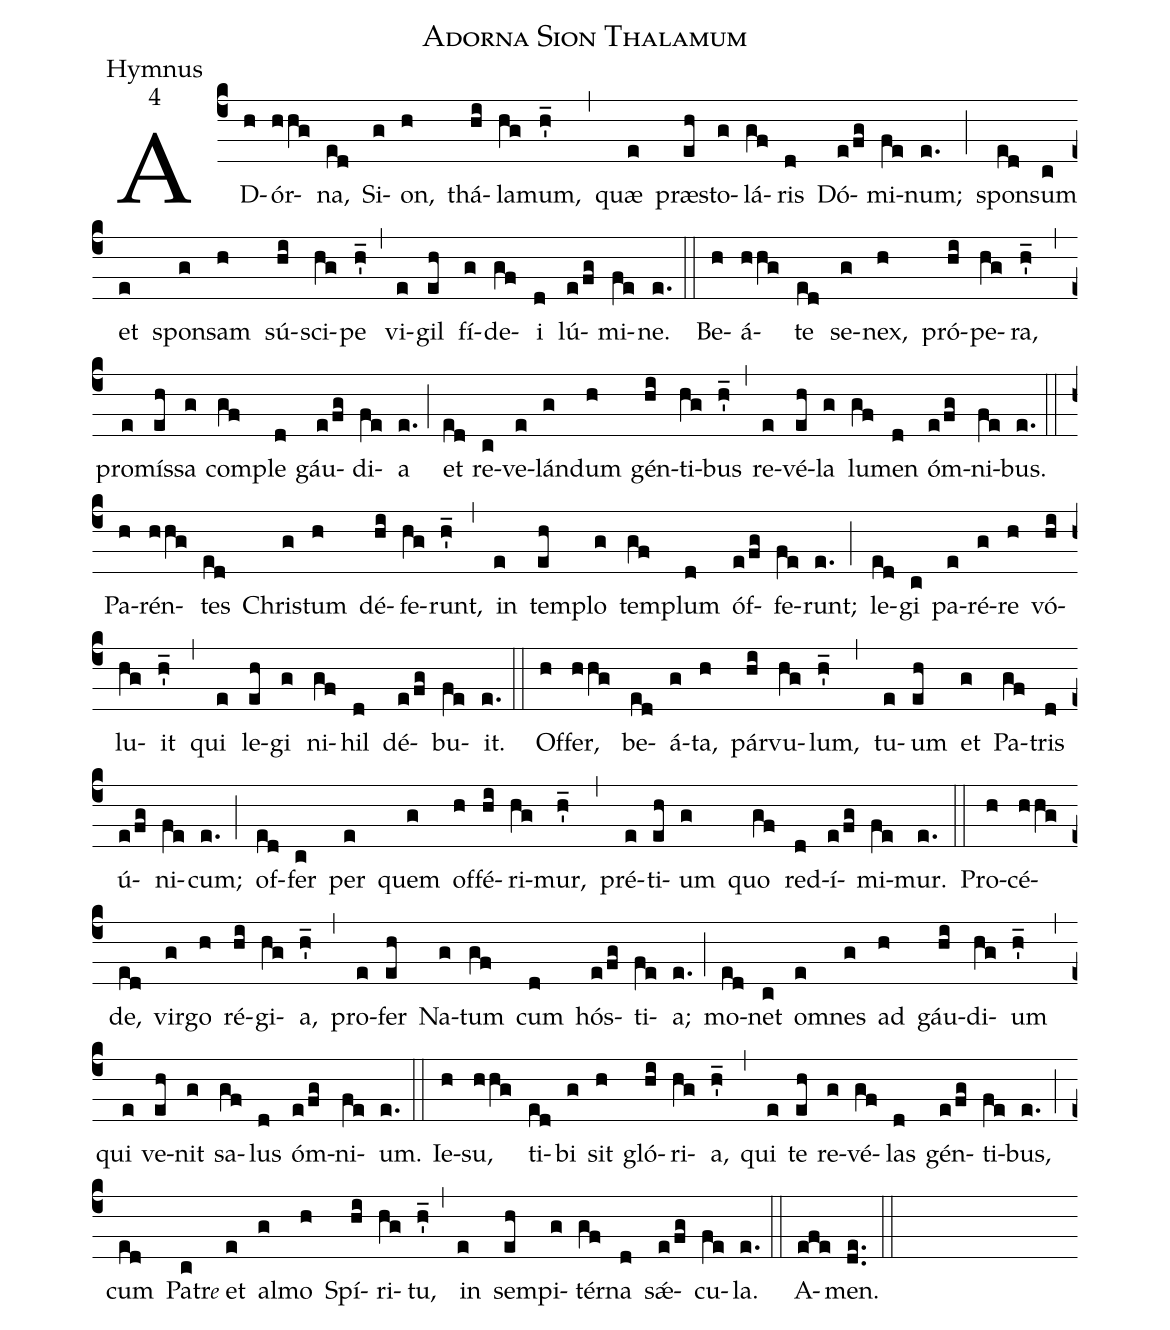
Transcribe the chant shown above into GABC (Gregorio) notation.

name:Adorna Sion Thalamum;
office-part:Hymnus;
mode:4;
%%
(c4)
AD(h)ór(hhg)na,(ed) Si(g)on,(h) thá(hi)la(hg)mum,(h'_) (,)
quæ(e) præ(eh)sto(g)lá(gf)ris(d) Dó(e/fg)mi(fe)num;(e.) (;)
spon(ed)sum(c) et(e) spon(g)sam(h) sú(hi)sci(hg)pe(h'_) (,)
vi(e)gil(eh) fí(g)de(gf)i(d) lú(e/fg)mi(fe)ne.(e.) (::)

Be(h)á(hhg)te(ed) se(g)nex,(h) pró(hi)pe(hg)ra,(h'_) (,)
pro(e)mís(eh)sa(g) com(gf)ple(d) gáu(e/fg)di(fe)a(e.) (;)
et(ed) re(c)ve(e)lán(g)dum(h) gén(hi)ti(hg)bus(h'_) (,)
re(e)vé(eh)la(g) lu(gf)men(d) óm(e/fg)ni(fe)bus.(e.) (::)

Pa(h)rén(hhg)tes(ed) Chris(g)tum(h) dé(hi)fe(hg)runt,(h'_) (,)
in(e) tem(eh)plo(g) tem(gf)plum(d) óf(e/fg)fe(fe)runt;(e.) (;)
le(ed)gi(c) pa(e)ré(g)re(h) vó(hi)lu(hg)it(h'_) (,)
qui(e) le(eh)gi(g) ni(gf)hil(d) dé(e/fg)bu(fe)it.(e.) (::)

Of(h)fer,(hhg) be(ed)á(g)ta,(h) pár(hi)vu(hg)lum,(h'_) (,)
tu(e)um(eh) et(g) Pa(gf)tris(d) ú(e/fg)ni(fe)cum;(e.) (;)
of(ed)fer(c) per(e) quem(g) of(h)fé(hi)ri(hg)mur,(h'_) (,)
pré(e)ti(eh)um(g) quo(gf) red(d)í(e/fg)mi(fe)mur.(e.) (::)

Pro(h)cé(hhg)de,(ed) vir(g)go(h) ré(hi)gi(hg)a,(h'_) (,)
pro(e)fer(eh) Na(g)tum(gf) cum(d) hós(e/fg)ti(fe)a;(e.) (;)
mo(ed)net(c) om(e)nes(g) ad(h) gáu(hi)di(hg)um(h'_) (,)
qui(e) ve(eh)nit(g) sa(gf)lus(d) óm(e/fg)ni(fe)um.(e.) (::)

Ie(h)su,(hhg) ti(ed)bi(g) sit(h) gló(hi)ri(hg)a,(h'_) (,)
qui(e) te(eh) re(g)vé(gf)las(d) gén(e/fg)ti(fe)bus,(e.) (;)
cum(ed) Pa(c)tr<e>e</e> {e}t(e) al(g)mo(h) Spí(hi)ri(hg)tu,(h'_) (,)
in(e) sem(eh)pi(g)tér(gf)na(d) sǽ(e/fg)cu(fe)la.(e.) (::)

A(efe)men.(de..) (::)
